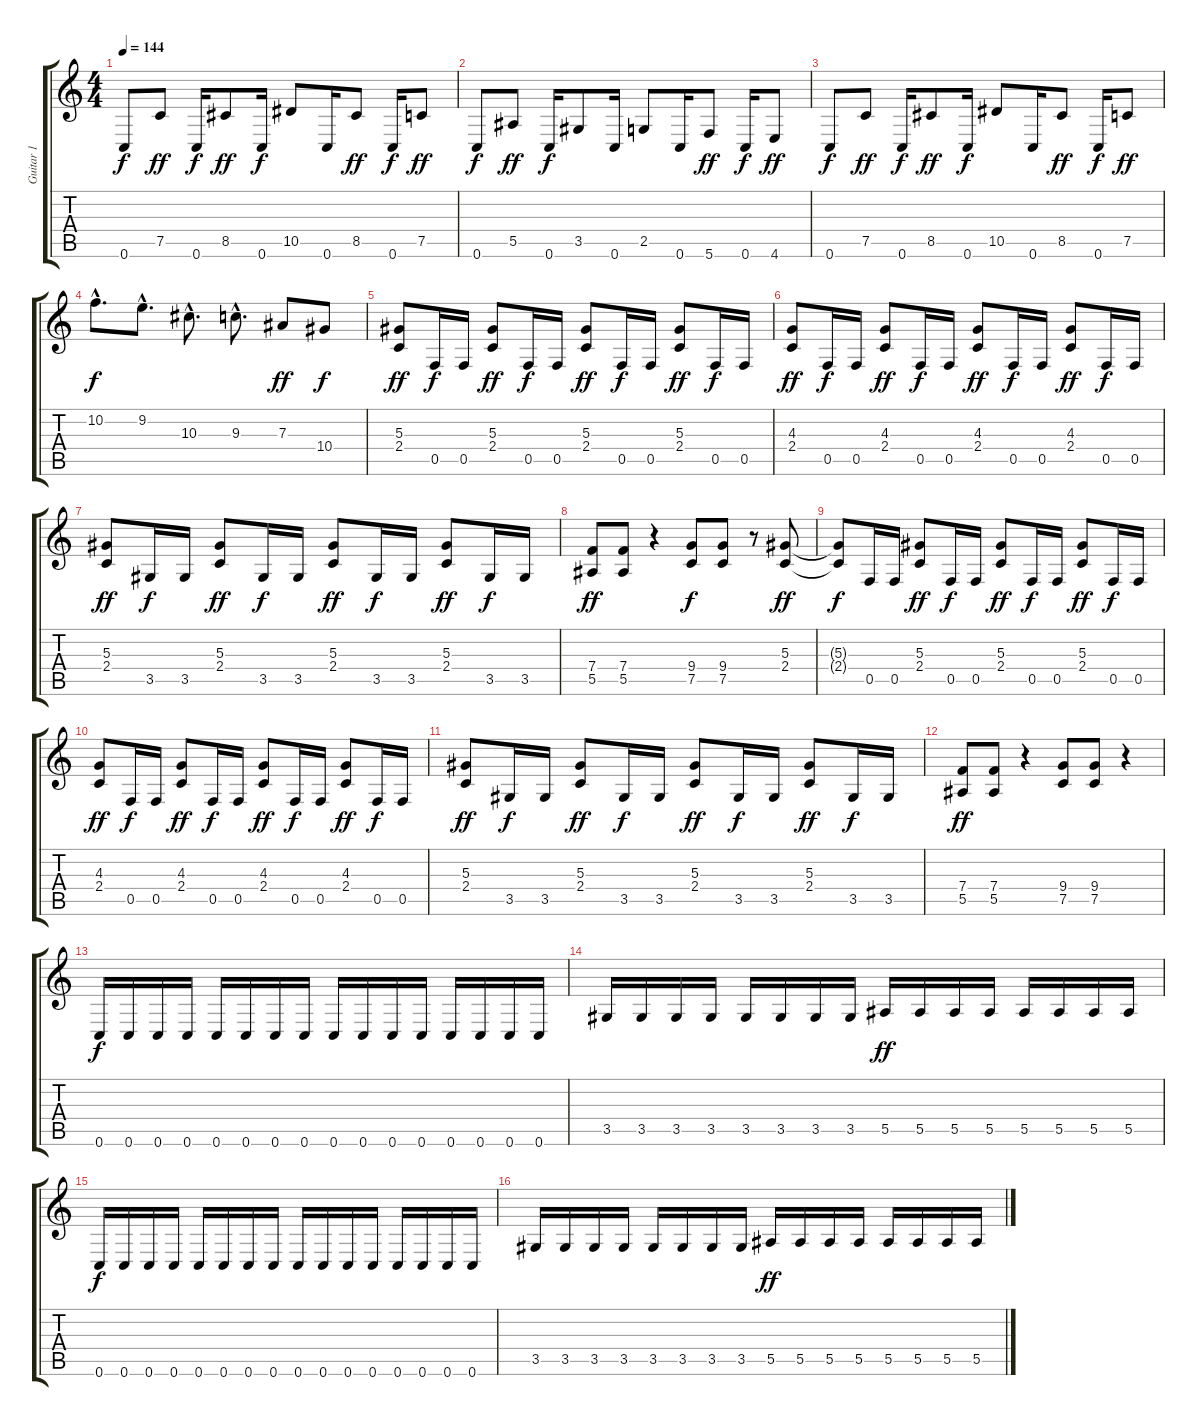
\track ("Guitar 1" "Guitar 1") {instrument overdrivenguitar}
\staff {score tabs}
\tuning (C4 G3 Eb3 Bb2 F2 C2) {hide}
\ts (4 4)
\tempo 144
\clef g2
\ks c
0.6.8{dy f} 7.5.8{dy ff} 0.6.16{dy f} 8.5.8{dy ff} 0.6.16{dy f} 10.5.8 0.6.16 8.5.8{dy ff} 0.6.16{dy f} 7.5.8{dy ff} |
0.6.8{dy f} 5.5.8{dy ff} 0.6.16{dy f} 3.5.8 0.6.16 2.5.8 0.6.16 5.6.8{dy ff} 0.6.16{dy f} 4.6.8{dy ff} |
0.6.8{dy f} 7.5.8{dy ff} 0.6.16{dy f} 8.5.8{dy ff} 0.6.16{dy f} 10.5.8 0.6.16 8.5.8{dy ff} 0.6.16{dy f} 7.5.8{dy ff} |
10.2{hac}.8{d dy f} 9.2{hac}.8{d} 10.3{hac}.8{d} 9.3{hac}.8{d} 7.3.8{dy ff} 10.4.8{dy f} |
(5.3 2.4).8{dy ff} 0.5.16{dy f} 0.5.16 (5.3 2.4).8{dy ff} 0.5.16{dy f} 0.5.16 (5.3 2.4).8{dy ff} 0.5.16{dy f} 0.5.16 (5.3 2.4).8{dy ff} 0.5.16{dy f} 0.5.16 |
(4.3 2.4).8{dy ff} 0.5.16{dy f} 0.5.16 (4.3 2.4).8{dy ff} 0.5.16{dy f} 0.5.16 (4.3 2.4).8{dy ff} 0.5.16{dy f} 0.5.16 (4.3 2.4).8{dy ff} 0.5.16{dy f} 0.5.16 |
(5.3 2.4).8{dy ff} 3.5.16{dy f} 3.5.16 (5.3 2.4).8{dy ff} 3.5.16{dy f} 3.5.16 (5.3 2.4).8{dy ff} 3.5.16{dy f} 3.5.16 (5.3 2.4).8{dy ff} 3.5.16{dy f} 3.5.16 |
(7.4 5.5).8{dy ff} (7.4 5.5).8 r.4 (9.4 7.5).8{dy f} (9.4 7.5).8 r.8 (5.3 2.4).8{dy ff} |
(5.3{t} 2.4{t}).8{dy f} 0.5.16 0.5.16 (5.3 2.4).8{dy ff} 0.5.16{dy f} 0.5.16 (5.3 2.4).8{dy ff} 0.5.16{dy f} 0.5.16 (5.3 2.4).8{dy ff} 0.5.16{dy f} 0.5.16 |
(4.3 2.4).8{dy ff} 0.5.16{dy f} 0.5.16 (4.3 2.4).8{dy ff} 0.5.16{dy f} 0.5.16 (4.3 2.4).8{dy ff} 0.5.16{dy f} 0.5.16 (4.3 2.4).8{dy ff} 0.5.16{dy f} 0.5.16 |
(5.3 2.4).8{dy ff} 3.5.16{dy f} 3.5.16 (5.3 2.4).8{dy ff} 3.5.16{dy f} 3.5.16 (5.3 2.4).8{dy ff} 3.5.16{dy f} 3.5.16 (5.3 2.4).8{dy ff} 3.5.16{dy f} 3.5.16 |
(7.4 5.5).8{dy ff} (7.4 5.5).8 r.4 (9.4 7.5).8 (9.4 7.5).8 r.4 |
0.6.16{dy f} 0.6.16 0.6.16 0.6.16 0.6.16 0.6.16 0.6.16 0.6.16 0.6.16 0.6.16 0.6.16 0.6.16 0.6.16 0.6.16 0.6.16 0.6.16 |
3.5.16 3.5.16 3.5.16 3.5.16 3.5.16 3.5.16 3.5.16 3.5.16 5.5.16{dy ff} 5.5.16 5.5.16 5.5.16 5.5.16 5.5.16 5.5.16 5.5.16 |
0.6.16{dy f} 0.6.16 0.6.16 0.6.16 0.6.16 0.6.16 0.6.16 0.6.16 0.6.16 0.6.16 0.6.16 0.6.16 0.6.16 0.6.16 0.6.16 0.6.16 |
3.5.16 3.5.16 3.5.16 3.5.16 3.5.16 3.5.16 3.5.16 3.5.16 5.5.16{dy ff} 5.5.16 5.5.16 5.5.16 5.5.16 5.5.16 5.5.16 5.5.16
